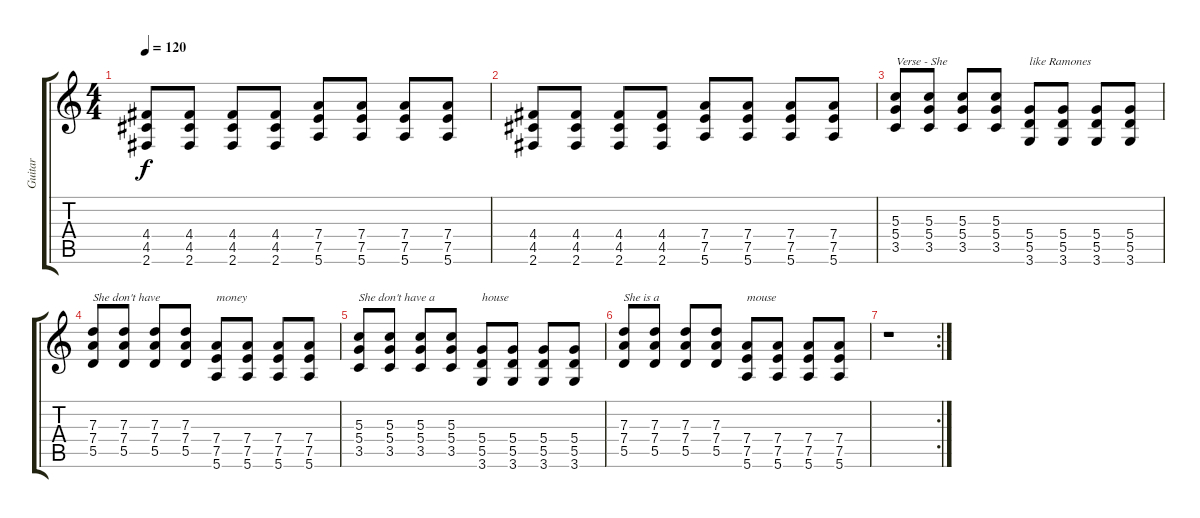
\track ("Guitar" "Guitar") {instrument overdrivenguitar}
\staff {score tabs}
\tuning (E4 B3 G3 D3 A2 E2) {hide}
\ts (4 4)
\tempo 120
\clef g2
\ks c
(4.4 4.5 2.6).8{dy f} (4.4 4.5 2.6).8 (4.4 4.5 2.6).8 (4.4 4.5 2.6).8 (7.4 7.5 5.6).8 (7.4 7.5 5.6).8 (7.4 7.5 5.6).8 (7.4 7.5 5.6).8 |
(4.4 4.5 2.6).8 (4.4 4.5 2.6).8 (4.4 4.5 2.6).8 (4.4 4.5 2.6).8 (7.4 7.5 5.6).8 (7.4 7.5 5.6).8 (7.4 7.5 5.6).8 (7.4 7.5 5.6).8 |
(5.3 5.4 3.5).8{txt "Verse - She "} (5.3 5.4 3.5).8 (5.3 5.4 3.5).8 (5.3 5.4 3.5).8 (5.4 5.5 3.6).8{txt "like Ramones"} (5.4 5.5 3.6).8 (5.4 5.5 3.6).8 (5.4 5.5 3.6).8 |
(7.3 7.4 5.5).8{txt "She don't have"} (7.3 7.4 5.5).8 (7.3 7.4 5.5).8 (7.3 7.4 5.5).8 (7.4 7.5 5.6).8{txt "money"} (7.4 7.5 5.6).8 (7.4 7.5 5.6).8 (7.4 7.5 5.6).8 |
(5.3 5.4 3.5).8{txt "She don't have a"} (5.3 5.4 3.5).8 (5.3 5.4 3.5).8 (5.3 5.4 3.5).8 (5.4 5.5 3.6).8{txt "house"} (5.4 5.5 3.6).8 (5.4 5.5 3.6).8 (5.4 5.5 3.6).8 |
(7.3 7.4 5.5).8{txt "She is a "} (7.3 7.4 5.5).8 (7.3 7.4 5.5).8 (7.3 7.4 5.5).8 (7.4 7.5 5.6).8{txt "mouse"} (7.4 7.5 5.6).8 (7.4 7.5 5.6).8 (7.4 7.5 5.6).8 |
\rc 2
r.1
